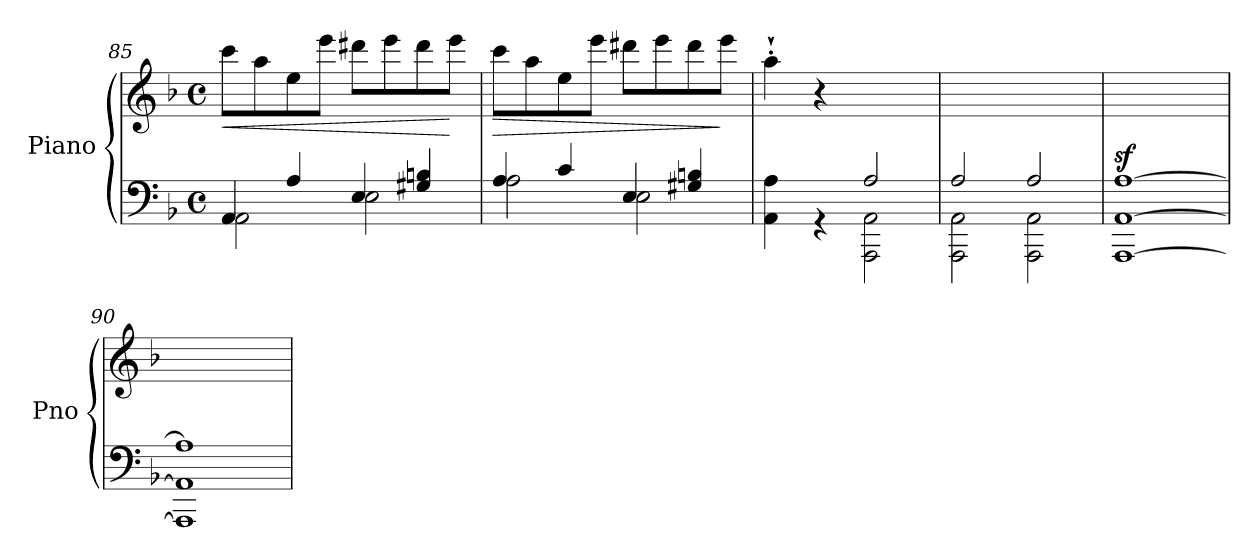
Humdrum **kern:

**kern	**kern	**dynam
*part1	*part1	*part1
*staff2	*staff1	*staff1/2
*I"Piano	*	*
*I'Pno	*	*
*clefF4	*clefG2	*
*k[b-]	*k[b-]	*
*M4/4	*M4/4	*
*met(c)	*met(c)	*
=85	=85	=85
*^	*	*
*	*^	*	*
!	!	!	!	!LO:HP:b
1ryy	4AA/	2AA\	8ccc\L	<
.	.	.	8aa\	.
.	4A/	.	8ee\	.
.	.	.	8eee\J	.
.	4E/	2E\	8ddd#X\L	.
.	.	.	8eee\	.
.	4G#X/ 4Bn/	.	8ddd#\	.
.	.	.	8eee\J	[
!!LO:LB:g=z
=86	=86	=86	=86	=86
!	!	!	!	!LO:HP:b
1ryy	4A/	2A\	8ccc\L	>
.	.	.	8aa\	.
.	4c/	.	8ee\	.
.	.	.	8eee\J	.
.	4E/	2E\	8ddd#X\L	.
.	.	.	8eee\	.
.	4G#X/ 4Bn/	.	8ddd#\	.
.	.	.	8eee\J	]
=87	=87	=87	=87	=87
2ryy	1ryy	4AA\ 4A\	4aa'`\	.
.	.	4r	4r	.
!	!	!	!	!LO:DY:b
!	!	!	!	!LO:DY:n=1:b
2A/	.	2AAA\ 2AA\	2ryy	p other-dynamics
=88	=88	=88	=88	=88
2A/	1ryy	2AAA\ 2AA\	1ryy	.
2A/	.	2AAA\ 2AA\	.	.
=89	=89	=89	=89	=89
!	!	!	!	!LO:DY:a=2
[1A	1ryy	[1AAA [1AA	1ryy	sf
=90	=90	=90	=90	=90
1A]	1ryy	1AAA] 1AA]	1ryy	.
*v	*v	*v	*	*
=	=	=
*-	*-	*-
